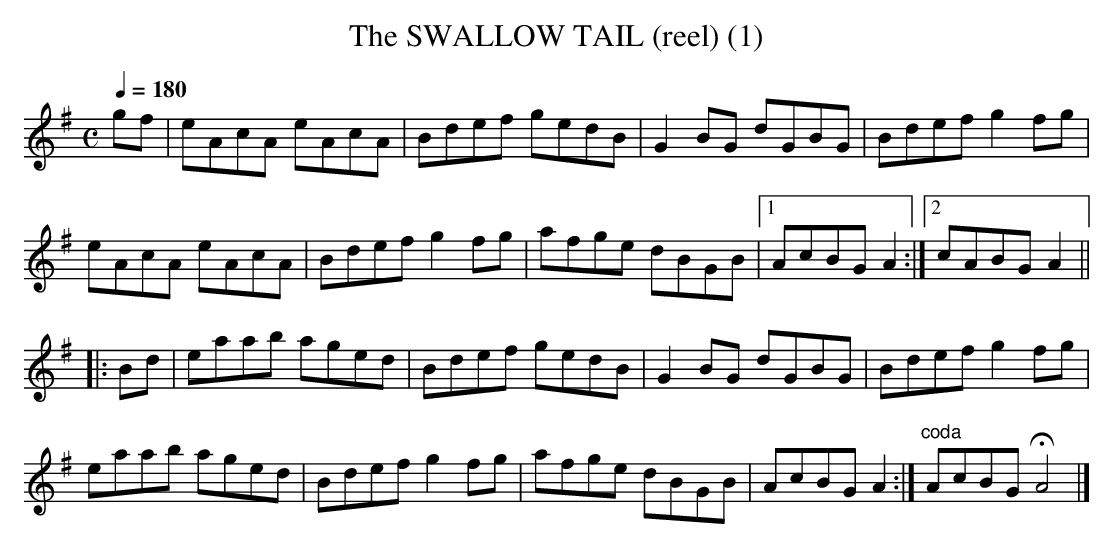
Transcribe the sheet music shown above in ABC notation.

X:1
T:SWALLOW TAIL (reel) (1), The
M:C
L:1/8
Q:1/4=180
K:A dorian
gf|eAcA eAcA|Bdef gedB|G2BG dGBG|Bdef g2fg|
eAcA eAcA|Bdef g2fg|afge dBGB|1 AcBG A2 :|\
[2 cABG A2||
|:Bd|eaab aged|Bdef gedB|G2BG dGBG|Bdef g2fg|
eaab aged|Bdef g2fg|afge dBGB|AcBG A2 :|\
"^coda" AcBG HA4|]
